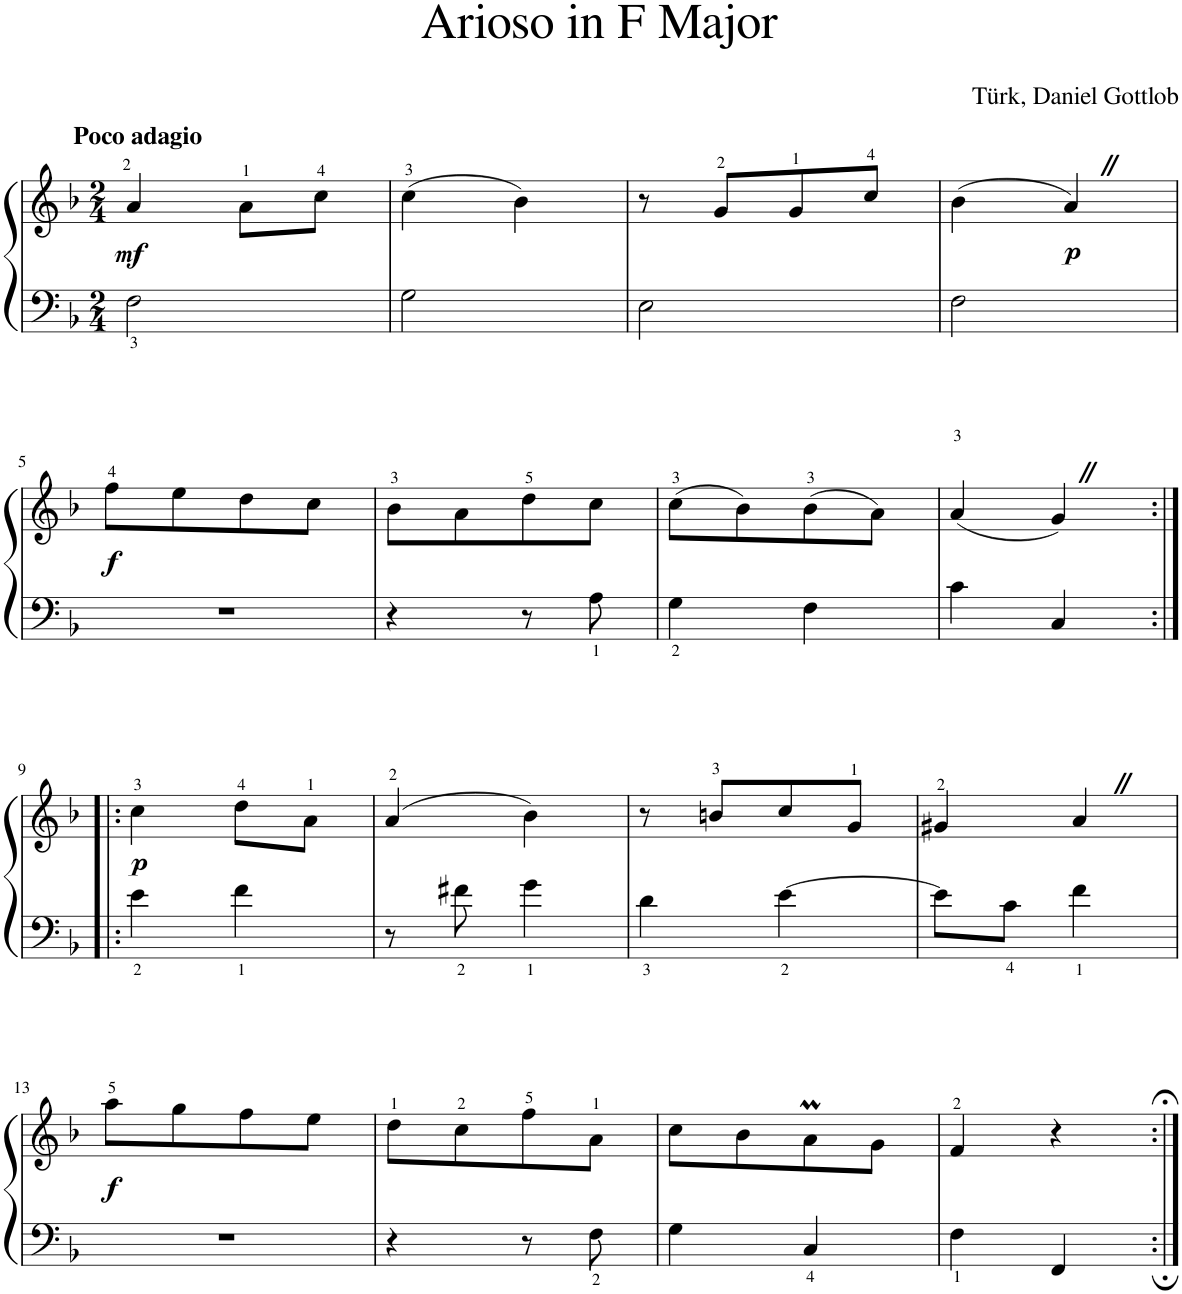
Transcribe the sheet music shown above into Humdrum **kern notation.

**kern	**kern	**dynam
*part1	*part1	*part1
*staff2	*staff1	*staff1/2
*I"Piano	*	*
*I'Pno.	*	*
*clefF4	*clefG2	*
*k[b-]	*k[b-]	*
*M2/4	*M2/4	*
=1	=1	=1
!	!LO:TX:a:B:t=Poco adagio	!
!	!	!LO:DY:b
2F\	4a/	mf
.	8a\L	.
.	8cc\J	.
=2	=2	=2
2G\	(4cc\	.
.	4b-\)	.
=3	=3	=3
2E\	8r	.
.	8g/L	.
.	8g/	.
.	8cc/J	.
=4	=4	=4
2F\	(4b-\	.
!	!	!LO:DY:b
.	4aZ/)	p
!!LO:LB:g=z
=5	=5	=5
!	!	!LO:DY:b
2r	8ff\L	f
.	8ee\	.
.	8dd\	.
.	8cc\J	.
=6	=6	=6
4r	8b-\L	.
.	8a\	.
8r	8dd\	.
8A\	8cc\J	.
=7	=7	=7
4G\	(8cc\L	.
.	8b-\)	.
4F\	(8b-\	.
.	8a\J)	.
=8	=8	=8
4c\	(4a/	.
4C/	4gZ/)	.
!!LO:LB:g=z
=9:|!|:	=9:|!|:	=9:|!|:
!	!	!LO:DY:b
4e\	4cc\	p
4f\	8dd\L	.
.	8a\J	.
=10	=10	=10
8r	(4a/	.
8f#X\	.	.
4g\	4b-\)	.
=11	=11	=11
4d\	8r	.
.	8bn/L	.
[4e\	8cc/	.
.	8g/J	.
=12	=12	=12
8e\L]	4g#X/	.
8c\J	.	.
4f\	4aZ/	.
!!LO:LB:g=z
=13	=13	=13
!	!	!LO:DY:b
2r	8aa\L	f
.	8gg\	.
.	8ff\	.
.	8ee\J	.
=14	=14	=14
4r	8dd\L	.
.	8cc\	.
8r	8ff\	.
8F\	8a\J	.
=15	=15	=15
4G\	8cc\L	.
.	8b-\	.
4C/	8am\	.
.	8g\J	.
=16	=16	=16
4F\	4f/	.
4FF/	4r	.
=:|!	=:|!	=:|!
*-	*-	*-
